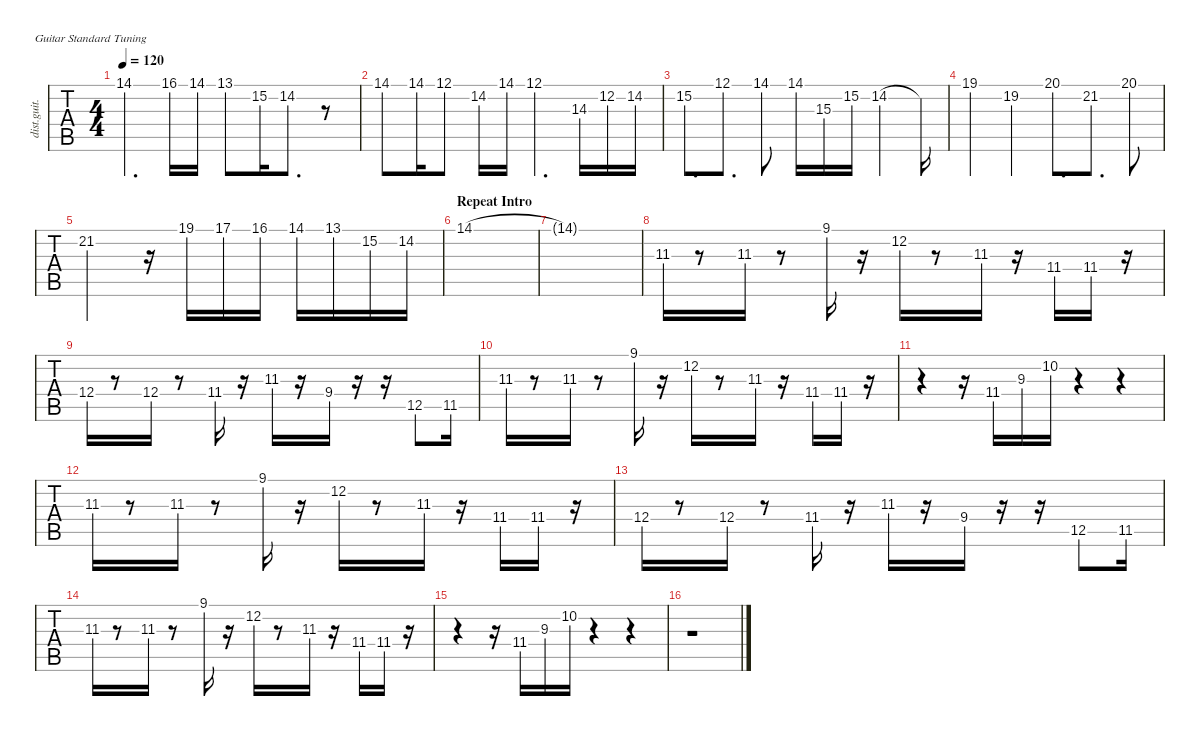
\defaultSystemsLayout 4
\hideDynamics
\bracketExtendMode nobrackets
\track ("Lead Guitar 2" "dist.guit.") {instrument distortionguitar}
\staff {tabs}
\tuning (E4 B3 G3 D3 A2 E2)
\ts (4 4)
\tempo 120
\clef g2
\ks c
14.1{acc #}.4{d dy f beam Down} 16.1{acc #}.16{beam Down} 14.1{acc #}.16{beam Down} 13.1.8{beam Down} 15.2.16{beam Down} 14.2{acc #}.8{d beam Down} r.8{beam Down} |
14.1{acc #}.8{beam Down} 14.1{acc #}.16{beam Down} 12.1.8{beam Down} 14.2{acc #}.16{beam Down} 14.1{acc #}.16{beam Down} 12.1.4{d beam Down} 14.3.16{beam Down} 12.2.16{beam Down} 14.2{acc #}.16{beam Down} |
15.2.8{d beam Down} 12.1.8{d beam Down} 14.1{acc #}.8{beam Down} 14.1{acc #}.16{beam Down} 15.3{acc #}.16{beam Down} 15.2.16{beam Down} 14.2{acc #}.4{beam Down} 14.2{t acc #}.16{beam Down} |
19.1.4{beam Down} 19.2{acc #}.4{beam Down} 20.1.8{d beam Down} 21.2{acc #}.8{d beam Down} 20.1.8{beam Down} |
21.2{acc #}.2{beam Down} r.16{beam Down} 19.1.16{beam Down} 17.1.16{beam Down} 16.1{acc #}.16{beam Down} 14.1{acc #}.16{beam Down} 13.1.16{beam Down} 15.2.16{beam Down} 14.2{acc #}.16{beam Down} |
\section ("" "Repeat Intro")
14.1{acc #}.1{beam Down} |
14.1{t acc #}.1{beam Down} |
11.3{acc #}.16{instrument distortionguitar beam Down} r.8{beam Down} 11.3{acc #}.16{beam Down} r.8{beam Down} 9.1{acc #}.16{beam Down} r.16{beam Down} 12.2.16{beam Down} r.8{beam Down} 11.3{acc #}.16{beam Down} r.16{beam Down} 11.4{acc #}.16{beam Down} 11.4{acc #}.16{beam Down} r.16{beam Down} |
12.4.16{beam Down} r.8{beam Down} 12.4.16{beam Down} r.8{beam Down} 11.4{acc #}.16{beam Down} r.16{beam Down} 11.3{acc #}.16{beam Down} r.16{beam Down} 9.4.16{beam Down} r.16{beam Down} r.16{beam Down} 12.5.8{beam Up} 11.5{acc #}.16{beam Up} |
11.3{acc #}.16{beam Down} r.8{beam Down} 11.3{acc #}.16{beam Down} r.8{beam Down} 9.1{acc #}.16{beam Down} r.16{beam Down} 12.2.16{beam Down} r.8{beam Down} 11.3{acc #}.16{beam Down} r.16{beam Down} 11.4{acc #}.16{beam Down} 11.4{acc #}.16{beam Down} r.16{beam Down} |
r.4{beam Down} r.16{beam Down} 11.4{acc #}.16{beam Down} 9.3.16{beam Down} 10.2.16{beam Down} r.4{beam Down} r.4{beam Down} |
11.3{acc #}.16{beam Down} r.8{beam Down} 11.3{acc #}.16{beam Down} r.8{beam Down} 9.1{acc #}.16{beam Down} r.16{beam Down} 12.2.16{beam Down} r.8{beam Down} 11.3{acc #}.16{beam Down} r.16{beam Down} 11.4{acc #}.16{beam Down} 11.4{acc #}.16{beam Down} r.16{beam Down} |
12.4.16{beam Down} r.8{beam Down} 12.4.16{beam Down} r.8{beam Down} 11.4{acc #}.16{beam Down} r.16{beam Down} 11.3{acc #}.16{beam Down} r.16{beam Down} 9.4.16{beam Down} r.16{beam Down} r.16{beam Down} 12.5.8{beam Up} 11.5{acc #}.16{beam Up} |
11.3{acc #}.16{beam Down} r.8{beam Down} 11.3{acc #}.16{beam Down} r.8{beam Down} 9.1{acc #}.16{beam Down} r.16{beam Down} 12.2.16{beam Down} r.8{beam Down} 11.3{acc #}.16{beam Down} r.16{beam Down} 11.4{acc #}.16{beam Down} 11.4{acc #}.16{beam Down} r.16{beam Down} |
r.4{beam Down} r.16{beam Down} 11.4{acc #}.16{beam Down} 9.3.16{beam Down} 10.2.16{beam Down} r.4{beam Down} r.4{beam Down} |
r.1{beam Down}
